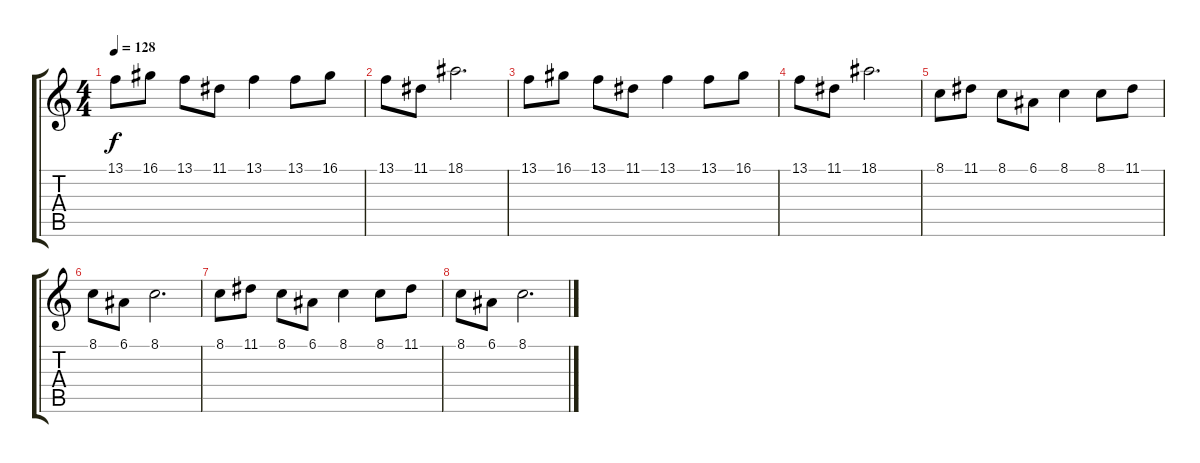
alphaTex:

\track "" {instrument tremolostrings}
\staff {score tabs}
\tuning (E4 B3 G3 D3 A2 E2) {hide}
\ts (4 4)
\tempo 128
\clef g2
\ks c
13.1.8{dy f} 16.1.8 13.1.8 11.1.8 13.1.4 13.1.8 16.1.8 |
13.1.8 11.1.8 18.1.2{d} |
13.1.8 16.1.8 13.1.8 11.1.8 13.1.4 13.1.8 16.1.8 |
13.1.8 11.1.8 18.1.2{d} |
8.1.8 11.1.8 8.1.8 6.1.8 8.1.4 8.1.8 11.1.8 |
8.1.8 6.1.8 8.1.2{d} |
8.1.8 11.1.8 8.1.8 6.1.8 8.1.4 8.1.8 11.1.8 |
8.1.8 6.1.8 8.1.2{d}
